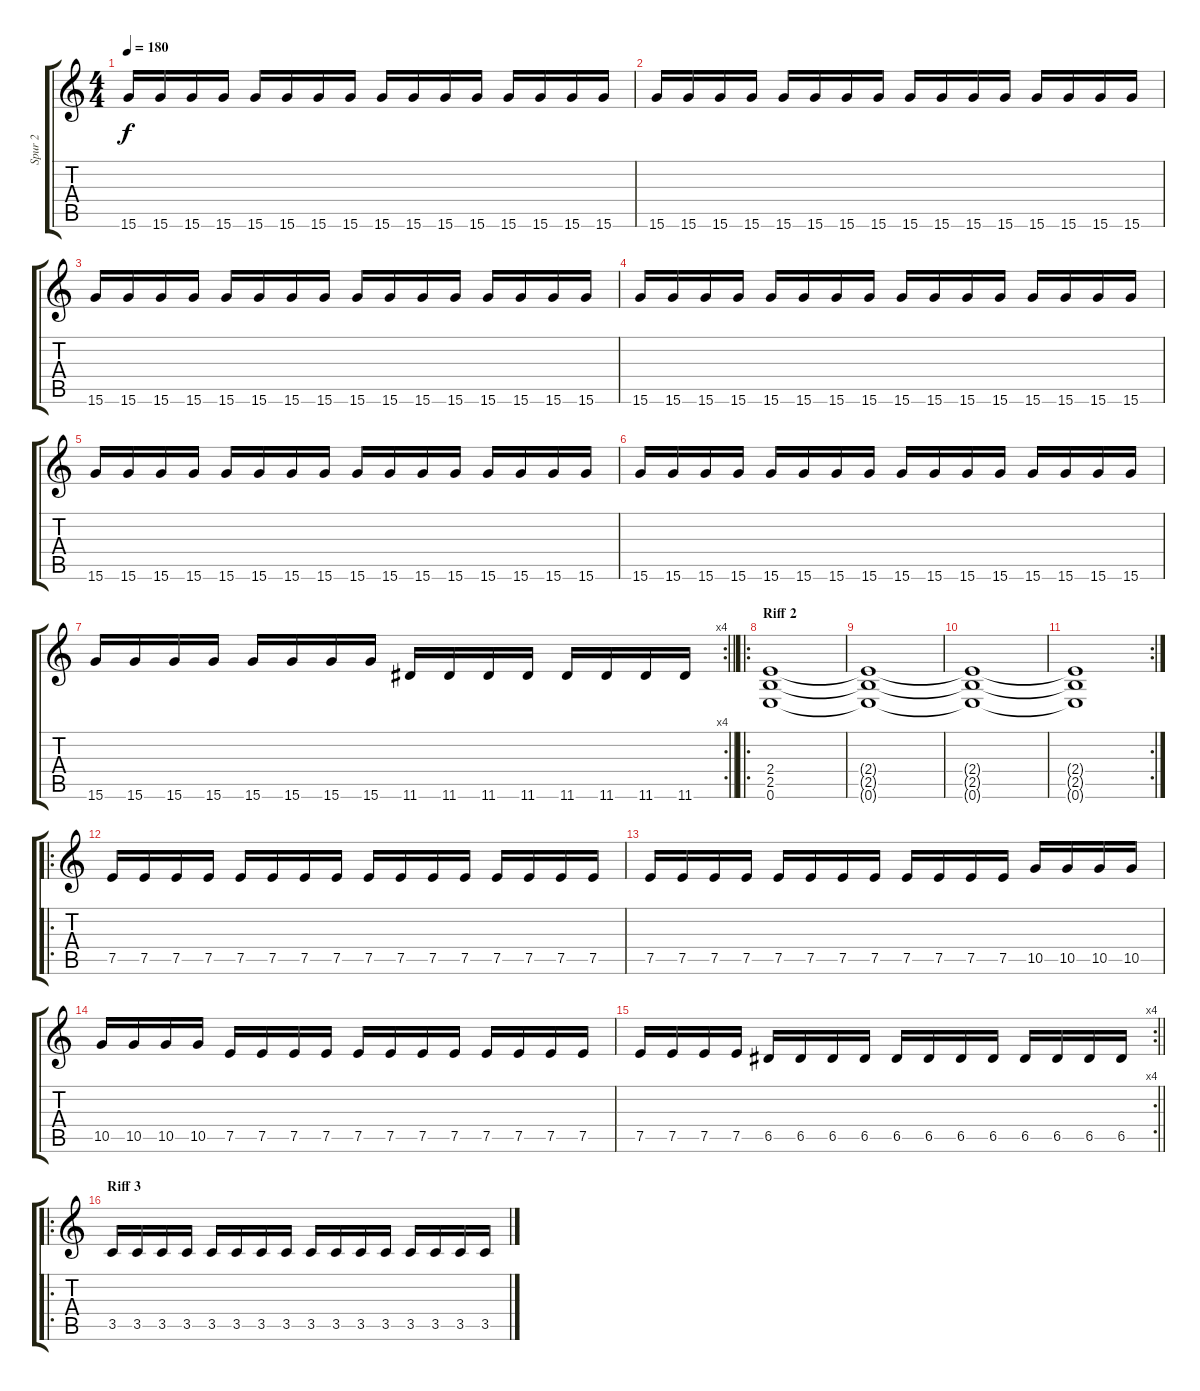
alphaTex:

\track ("Spur 2" "Spur 2") {instrument distortionguitar}
\staff {score tabs}
\tuning (E4 B3 G3 D3 A2 E2) {hide}
\ts (4 4)
\tempo 180
\clef g2
\ks c
15.6.16{dy f} 15.6.16 15.6.16 15.6.16 15.6.16 15.6.16 15.6.16 15.6.16 15.6.16 15.6.16 15.6.16 15.6.16 15.6.16 15.6.16 15.6.16 15.6.16 |
15.6.16 15.6.16 15.6.16 15.6.16 15.6.16 15.6.16 15.6.16 15.6.16 15.6.16 15.6.16 15.6.16 15.6.16 15.6.16 15.6.16 15.6.16 15.6.16 |
15.6.16 15.6.16 15.6.16 15.6.16 15.6.16 15.6.16 15.6.16 15.6.16 15.6.16 15.6.16 15.6.16 15.6.16 15.6.16 15.6.16 15.6.16 15.6.16 |
15.6.16 15.6.16 15.6.16 15.6.16 15.6.16 15.6.16 15.6.16 15.6.16 15.6.16 15.6.16 15.6.16 15.6.16 15.6.16 15.6.16 15.6.16 15.6.16 |
15.6.16 15.6.16 15.6.16 15.6.16 15.6.16 15.6.16 15.6.16 15.6.16 15.6.16 15.6.16 15.6.16 15.6.16 15.6.16 15.6.16 15.6.16 15.6.16 |
15.6.16 15.6.16 15.6.16 15.6.16 15.6.16 15.6.16 15.6.16 15.6.16 15.6.16 15.6.16 15.6.16 15.6.16 15.6.16 15.6.16 15.6.16 15.6.16 |
\rc 4
\barLineRight lightlight
15.6.16 15.6.16 15.6.16 15.6.16 15.6.16 15.6.16 15.6.16 15.6.16 11.6.16 11.6.16 11.6.16 11.6.16 11.6.16 11.6.16 11.6.16 11.6.16 |
\ro
\section ("" "Riff 2")
(2.4 2.5 0.6).1 |
(2.4{t} 2.5{t} 0.6{t}).1 |
(2.4{t} 2.5{t} 0.6{t}).1 |
\rc 2
(2.4{t} 2.5{t} 0.6{t}).1 |
\ro
7.5.16 7.5.16 7.5.16 7.5.16 7.5.16 7.5.16 7.5.16 7.5.16 7.5.16 7.5.16 7.5.16 7.5.16 7.5.16 7.5.16 7.5.16 7.5.16 |
7.5.16 7.5.16 7.5.16 7.5.16 7.5.16 7.5.16 7.5.16 7.5.16 7.5.16 7.5.16 7.5.16 7.5.16 10.5.16 10.5.16 10.5.16 10.5.16 |
10.5.16 10.5.16 10.5.16 10.5.16 7.5.16 7.5.16 7.5.16 7.5.16 7.5.16 7.5.16 7.5.16 7.5.16 7.5.16 7.5.16 7.5.16 7.5.16 |
\rc 4
\barLineRight lightlight
7.5.16 7.5.16 7.5.16 7.5.16 6.5.16 6.5.16 6.5.16 6.5.16 6.5.16 6.5.16 6.5.16 6.5.16 6.5.16 6.5.16 6.5.16 6.5.16 |
\ro
\section ("" "Riff 3")
3.5.16 3.5.16 3.5.16 3.5.16 3.5.16 3.5.16 3.5.16 3.5.16 3.5.16 3.5.16 3.5.16 3.5.16 3.5.16 3.5.16 3.5.16 3.5.16
